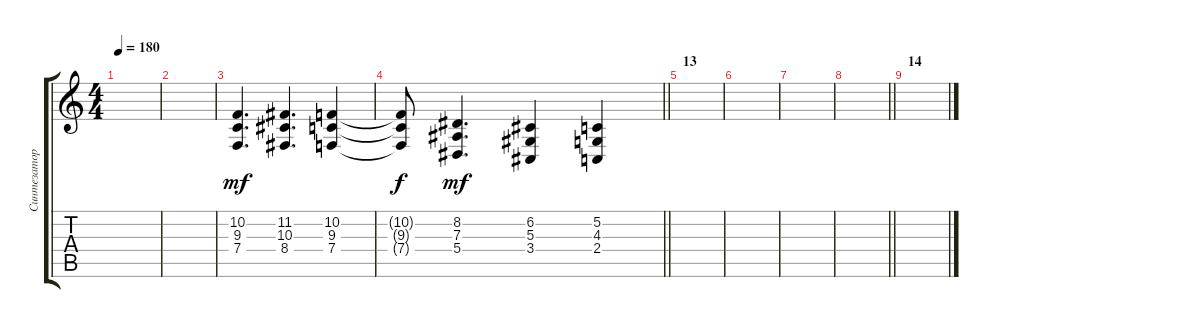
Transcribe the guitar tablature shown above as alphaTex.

\track ("Синтезатор 1" "Синтезатор") {instrument stringensemble2}
\staff {score tabs}
\tuning (C4 G3 Eb3 Bb2 F2 C2) {hide}
\ts (4 4)
\tempo 180
\clef g2
\ks c
|
|
(10.2 9.3 7.4).4{d dy mf} (11.2 10.3 8.4).4{d} (10.2 9.3 7.4).4 |
\barLineRight lightlight
(10.2{t} 9.3{t} 7.4{t}).8{dy f} (8.2 7.3 5.4).4{d dy mf} (6.2 5.3 3.4).4 (5.2 4.3 2.4).4 |
\section ("" "13")
|
|
|
\barLineRight lightlight
|
\section ("" "14")
